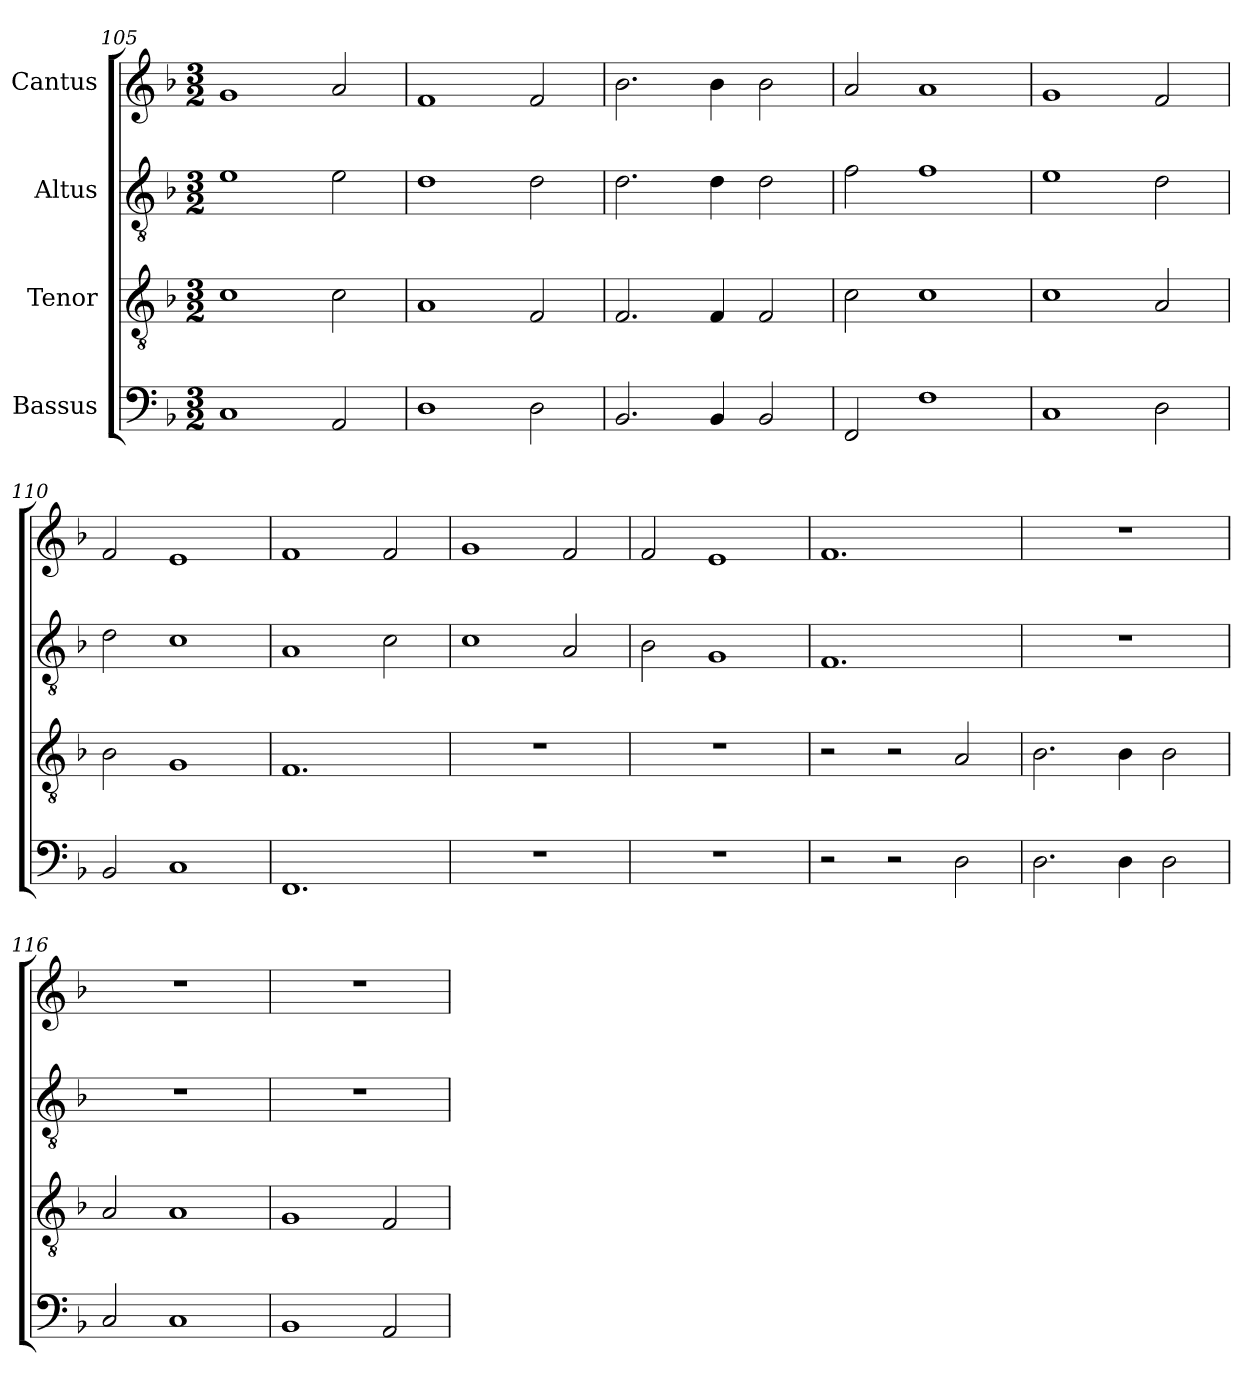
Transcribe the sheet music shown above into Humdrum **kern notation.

**kern	**kern	**kern	**kern
*part4	*part3	*part2	*part1
*staff4	*staff3	*staff2	*staff1
*I"Bassus	*I"Tenor	*I"Altus	*I"Cantus
*clefF4	*clefGv2	*clefGv2	*clefG2
*	*ITrd7c12	*ITrd7c12	*
*k[b-]	*k[b-]	*k[b-]	*k[b-]
*F:	*F:	*F:	*F:
*M3/2	*M3/2	*M3/2	*M3/2
=105	=105	=105	=105
1Ci	1Ci	1Ei	1gi
2AAi/	2Ci\	2Ei\	2ai/
=106	=106	=106	=106
1Di	1AAi	1Di	1fi
2Di\	2FFi/	2Di\	2fi/
=107	=107	=107	=107
2.BB-i/	2.FFi/	2.Di\	2.b-i\
4BB-i/	4FFi/	4Di\	4b-i\
2BB-i/	2FFi/	2Di\	2b-i\
=108	=108	=108	=108
2FFi/	2Ci\	2Fi\	2ai/
1Fi	1Ci	1Fi	1ai
=109	=109	=109	=109
1Ci	1Ci	1Ei	1gi
2Di\	2AAi/	2Di\	2fi/
=110	=110	=110	=110
2BB-i/	2BB-i\	2Di\	2fi/
1Ci	1GGi	1Ci	1ei
=111	=111	=111	=111
1.FFi	1.FFi	1AAi	1fi
.	.	2Ci\	2fi/
=112	=112	=112	=112
!LO:N:vis=1	!LO:N:vis=1	!	!
1.r	1.r	1Ci	1gi
.	.	2AAi/	2fi/
!!LO:LB:g=z
=113	=113	=113	=113
!LO:N:vis=1	!LO:N:vis=1	!	!
1.r	1.r	2BB-i\	2fi/
.	.	1GGi	1ei
=114	=114	=114	=114
2r	2r	1.FFi	1.fi
2r	2r	.	.
2Di\	2AAi/	.	.
=115	=115	=115	=115
!	!	!LO:N:vis=1	!LO:N:vis=1
2.Di\	2.BB-i\	1.r	1.r
4Di\	4BB-i\	.	.
2Di\	2BB-i\	.	.
=116	=116	=116	=116
!	!	!LO:N:vis=1	!LO:N:vis=1
2Ci/	2AAi/	1.r	1.r
1Ci	1AAi	.	.
=117	=117	=117	=117
!	!	!LO:N:vis=1	!LO:N:vis=1
1BB-i	1GGi	1.r	1.r
2AAi/	2FFi/	.	.
=	=	=	=
*-	*-	*-	*-
